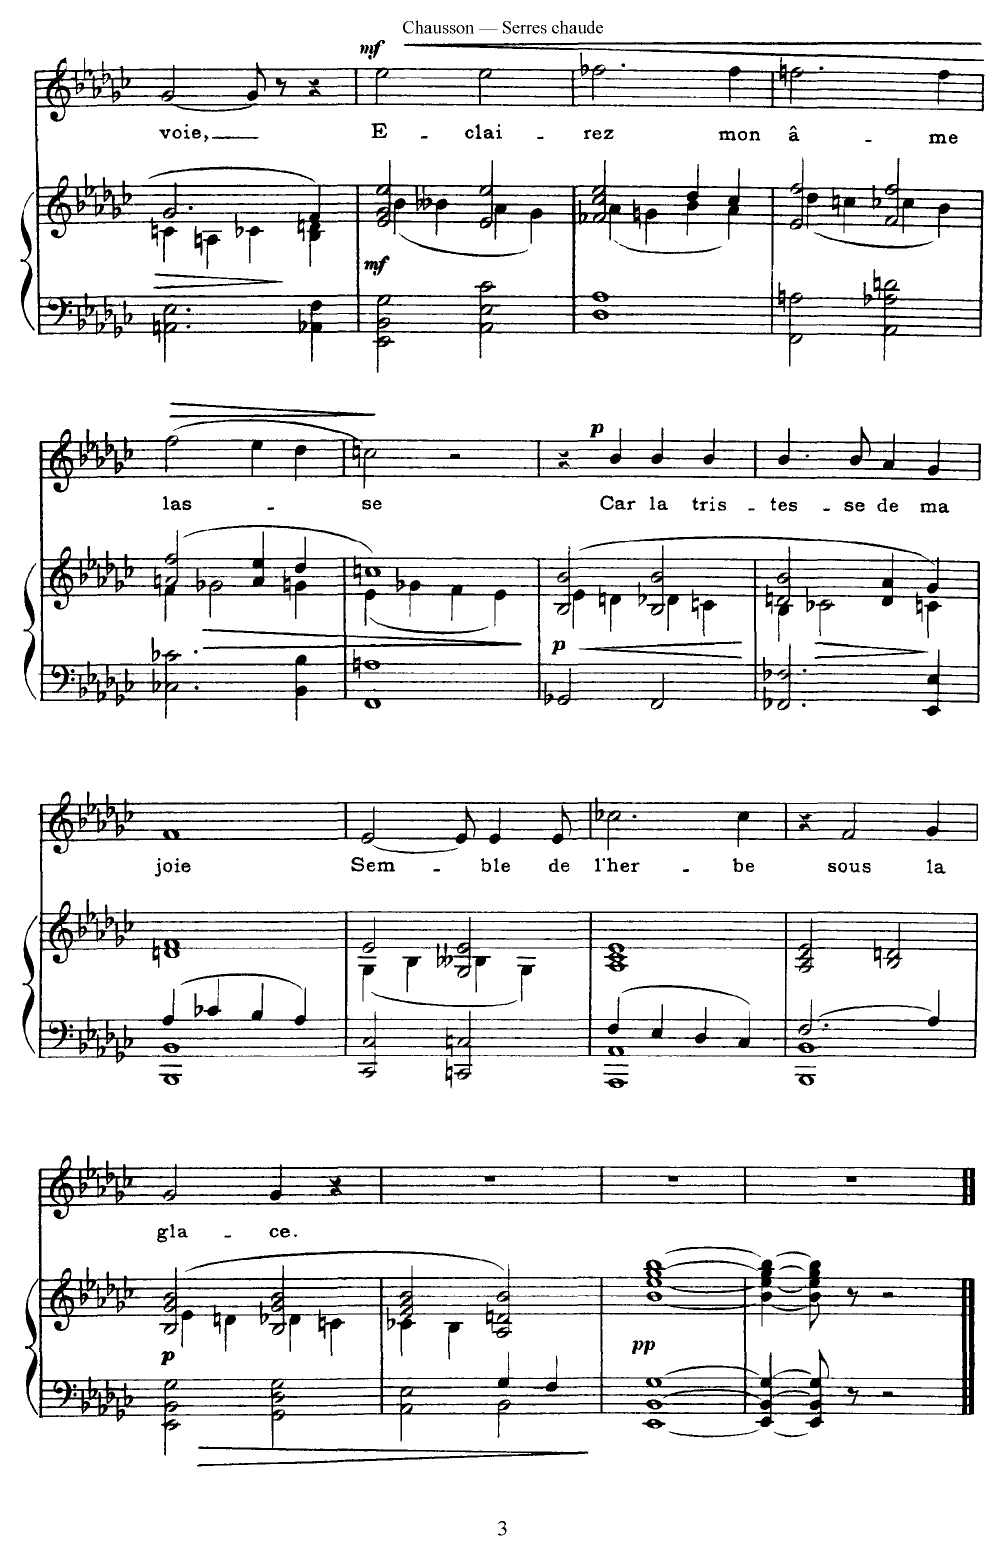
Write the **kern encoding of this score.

**kern	**kern	**dynam	**kern	**text	**dynam
*part2	*part2	*part2	*part1	*part1	*part1
*staff3	*staff2	*staff2/3	*staff1	*staff1	*staff1
*I"Piano	*	*	*I"Voice	*	*
*I'Pno	*	*	*	*	*
*clefF4	*clefG2	*	*clefG2	*	*
*k[b-e-a-d-g-c-]	*k[b-e-a-d-g-c-]	*	*k[b-e-a-d-g-c-]	*	*
*M2/2	*M2/2	*	*M2/2	*	*
=29	=29	=29	=29	=29	=29
!	!	!LO:HP:b	!	!	!
*	*^	*	*	*	*
2.AAn\ 2.E-\	2.g-/	4cn\	>	[2g-/	voie,	.
.	.	4An\	.	.	.	.
.	.	4c-X\	.	8g-/]	.	.
.	.	.	.	8r	.	.
4AA-X\ 4F\	4f/	4B-\ 4dn\	.	4r	.	.
=30	=30	=30	=30	=30	=30	=30
!	!	!	!LO:DY:b	!	!	!LO:HP:b
!	!	!	!	!	!	!LO:DY:n=1:a
2EE-\ 2BB-\ 2G-\	2e-/ 2g-/ 2ee-/	(4b-\	mf	2ee-\	E-	< mf
.	.	4b--X\	.	.	.	.
2AA-\ 2E-\ 2c-\	2e-/ 2ee-/	4a-\	.	2ee-\	-clai-	.
.	.	4g-\)	.	.	.	.
=31	=31	=31	=31	=31	=31	=31
1D- 1A-	2f-X/ 2cc-/ 2ee-/	(4a-\	.	2.ff-X\	-rez	.
.	.	4gn\	.	.	.	.
.	4dd-/	4b-\	.	.	.	.
.	4cc-/	4a-\)	.	4ff-\	mon	.
=32	=32	=32	=32	=32	=32	=32
2FF\ 2An\	2e-/ 2ff/	(4dd-\	.	2.ffn\	â-	.
.	.	4ccn\	.	.	.	.
2AA-\ 2A-X\ 2dn\	2f/ 2ff/	4cc-X\	.	.	.	.
.	.	4b-\)	.	4ff\	-me	.
=33	=33	=33	=33	=33	=33	=33
2.C-X\ 2.c-X\	(2an/ 2ff/	4f\	.	(2ff\	las-	.
!	!	!	!LO:HP:b	!	!	!
.	.	2g-X\	>	.	.	.
.	4a/ 4ee-/	.	.	4ee-\	.	.
4BB-\ 4B-\	4dd-/	4gn\	.	4dd-\	.	.
=34	=34	=34	=34	=34	=34	=34
*	*	*	*	*^	*	*
1FF 1An	1ccn)	(4e-\	.	2ccn\)	8ryy	-se	.
.	.	.	.	.	8ryy	.	[
.	.	4g-X\	.	.	4ryy	.	.
.	.	4f\	.	2r	2ryy	.	.
.	.	4e-\)	.	.	.	.	.
*	*v	*v	*	*	*	*	*
*	*	*	*v	*v	*	*
.	.	]	.	.	.
=35	=35	=35	=35	=35	=35
!	!	!LO:HP:b	!	!	!
*	*^	*	*	*	*
!	!	!	!LO:DY:n=1:b	!	!	!LO:DY:a
2GG-X/	(2B-/ 2b-/	4e-\	< p	4r	.	p
.	.	4dn\	.	4b-/	Car	.
2FF/	2B-/ 2b-/	4d-X\	.	4b-/	la	.
.	.	4cn\	.	4b-/	tris-	.
*	*v	*v	*	*	*	*
.	.	]	.	.	.
=36	=36	=36	=36	=36	=36
*	*^	*	*	*	*
2.FF-X/ 2.F-X/	2dn/ 2b-/	4B-\	.	4.b-/	-tes-	.
!	!	!	!LO:HP:b	!	!	!
.	.	2c-X\	>	.	.	.
.	.	.	.	8b-/	-se	.
.	4d/ 4a-/	.	.	4a-/	de	.
4EE-/ 4E-/	4g-/)	4cn\	.	4g-/	ma	.
*	*v	*v	*	*	*	*
.	.	[	.	.	.
=37	=37	=37	=37	=37	=37
*^	*	*	*	*	*
1BBB- 1BB-	4A-/	1dn 1f	.	1f	joie	.
.	4c-X/	.	.	.	.	.
.	4B-/	.	.	.	.	.
.	4A-/	.	.	.	.	.
*v	*v	*	*	*	*	*
=38	=38	=38	=38	=38	=38
*	*^	*	*	*	*
2CC-/ 2C-/	2e-/	(4G-\	.	[2e-/	Sem-	.
.	.	4B-\	.	.	.	.
2CCn/ 2Cn/	2G-/ 2e-/	4B--X\	.	8e-/]	.	.
.	.	.	.	4e-/	-ble	.
.	.	4G-\)	.	.	.	.
.	.	.	.	8e-/	de	.
*	*v	*v	*	*	*	*
=39	=39	=39	=39	=39	=39
*^	*	*	*	*	*
1AAA- 1AA-	4F/	1A- 1c- 1e-	.	2.cc-X\	l'her-	.
.	4E-/	.	.	.	.	.
.	4D-/	.	.	.	.	.
.	4C-/	.	.	4cc-\	-be	.
=40	=40	=40	=40	=40	=40	=40
1BBB- 1BB-	2.F/	2A-/ 2c-/ 2e-/	.	4r	.	.
.	.	.	.	2f/	sous	.
.	.	2B-/ 2dn/	.	.	.	.
.	4A-/	.	.	4g-/	la	.
=41	=41	=41	=41	=41	=41	=41
*	*	*^	*	*	*	*
!	!	!	!	!LO:DY:b	!	!	!
*v	*v	*	*	*	*	*	*
2EE-\ 2BB-\ 2G-\	(2B-/ 2g-/ 2b-/	4e-\	p	2g-/	gla-	.
.	.	4dn\	.	.	.	.
2GG-\ 2D-\ 2G-\	2B-/ 2g-/ 2b-/	4d-X\	.	4g-/	-ce.	.
.	.	4cn\	.	4r	.	.
=42	=42	=42	=42	=42	=42	=42
*^	*	*	*	*	*	*
2AA-\ 2E-\	2ryy	2e-/ 2g-/ 2b-/	4c-X\	.	1r	.	.
.	.	.	4B-\	.	.	.	.
2BB-\	4G-/	2A-/ 2dn/ 2b-/)	2ryy	.	.	.	.
.	4F/	.	.	.	.	.	.
*v	*v	*	*	*	*	*	*
*	*v	*v	*	*	*	*
.	.	]	.	.	.
=43	=43	=43	=43	=43	=43
!	!	!LO:DY:b	!	!	!
[1EE- [1BB- [1G-	[1b- [1ee- [1gg- [1bb-	pp	1r	.	.
=44	=44	=44	=44	=44	=44
4EE-/_ 4BB-/_ 4G-/_	4b-\_ 4ee-\_ 4gg-\_ 4bb-\_	.	1r	.	.
8EE-/] 8BB-/] 8G-/]	8b-\] 8ee-\] 8gg-\] 8bb-\]	.	.	.	.
8r	8r	.	.	.	.
2r	2r	.	.	.	.
==	==	==	==	==	==
*-	*-	*-	*-	*-	*-
